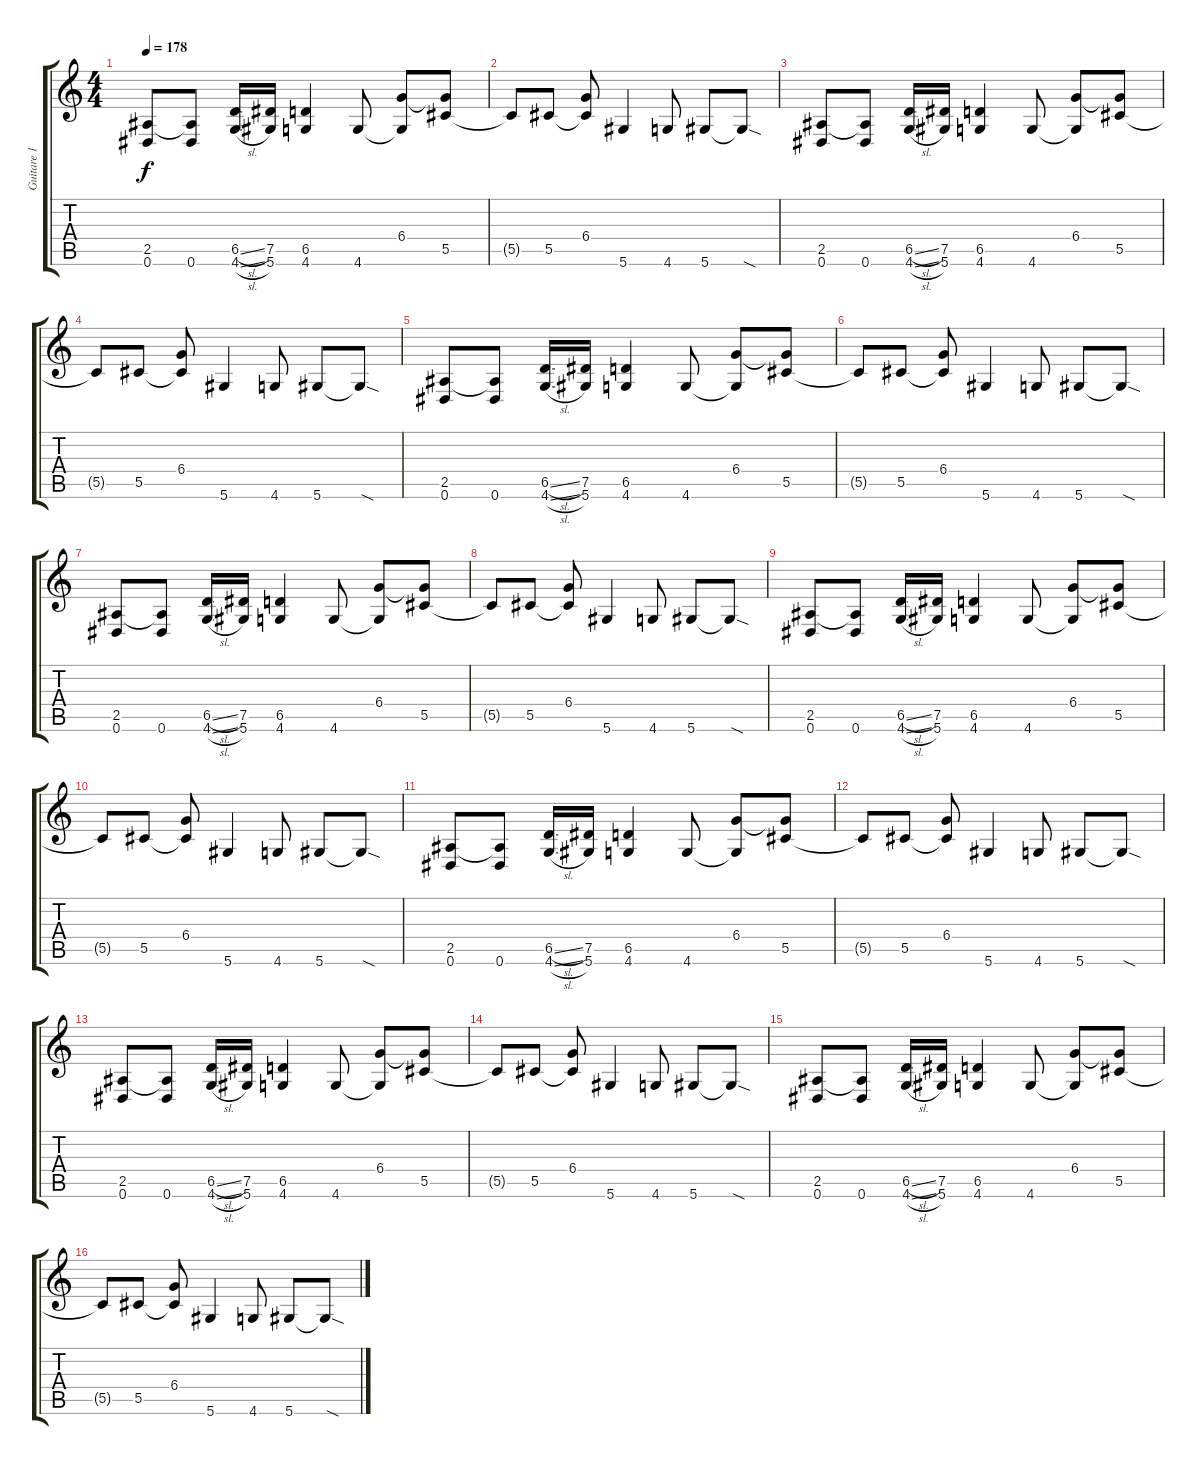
\track ("Guitare 1" "Guitare 1") {instrument distortionguitar}
\staff {score tabs}
\tuning (Eb4 Bb3 Gb3 Db3 Ab2 Eb2) {hide}
\ts (4 4)
\tempo 178
\clef g2
\ks c
(2.5 0.6).8{dy f} (2.5{t} 0.6).8 (6.5{sl} 4.6{sl}).16 (7.5 5.6).16 (6.5 4.6).4 4.6.8 (6.4 4.6{t}).8 (6.4{t} 5.5).8 |
5.5{t}.8 5.5.8 (6.4 5.5{t}).8 5.6.4 4.6.8 5.6.8 5.6{sod t}.8 |
(2.5 0.6).8 (2.5{t} 0.6).8 (6.5{sl} 4.6{sl}).16 (7.5 5.6).16 (6.5 4.6).4 4.6.8 (6.4 4.6{t}).8 (6.4{t} 5.5).8 |
5.5{t}.8 5.5.8 (6.4 5.5{t}).8 5.6.4 4.6.8 5.6.8 5.6{sod t}.8 |
(2.5 0.6).8 (2.5{t} 0.6).8 (6.5{sl} 4.6{sl}).16 (7.5 5.6).16 (6.5 4.6).4 4.6.8 (6.4 4.6{t}).8 (6.4{t} 5.5).8 |
5.5{t}.8 5.5.8 (6.4 5.5{t}).8 5.6.4 4.6.8 5.6.8 5.6{sod t}.8 |
(2.5 0.6).8 (2.5{t} 0.6).8 (6.5{sl} 4.6{sl}).16 (7.5 5.6).16 (6.5 4.6).4 4.6.8 (6.4 4.6{t}).8 (6.4{t} 5.5).8 |
5.5{t}.8 5.5.8 (6.4 5.5{t}).8 5.6.4 4.6.8 5.6.8 5.6{sod t}.8 |
(2.5 0.6).8 (2.5{t} 0.6).8 (6.5{sl} 4.6{sl}).16 (7.5 5.6).16 (6.5 4.6).4 4.6.8 (6.4 4.6{t}).8 (6.4{t} 5.5).8 |
5.5{t}.8 5.5.8 (6.4 5.5{t}).8 5.6.4 4.6.8 5.6.8 5.6{sod t}.8 |
(2.5 0.6).8 (2.5{t} 0.6).8 (6.5{sl} 4.6{sl}).16 (7.5 5.6).16 (6.5 4.6).4 4.6.8 (6.4 4.6{t}).8 (6.4{t} 5.5).8 |
5.5{t}.8 5.5.8 (6.4 5.5{t}).8 5.6.4 4.6.8 5.6.8 5.6{sod t}.8 |
(2.5 0.6).8 (2.5{t} 0.6).8 (6.5{sl} 4.6{sl}).16 (7.5 5.6).16 (6.5 4.6).4 4.6.8 (6.4 4.6{t}).8 (6.4{t} 5.5).8 |
5.5{t}.8 5.5.8 (6.4 5.5{t}).8 5.6.4 4.6.8 5.6.8 5.6{sod t}.8 |
(2.5 0.6).8 (2.5{t} 0.6).8 (6.5{sl} 4.6{sl}).16 (7.5 5.6).16 (6.5 4.6).4 4.6.8 (6.4 4.6{t}).8 (6.4{t} 5.5).8 |
5.5{t}.8 5.5.8 (6.4 5.5{t}).8 5.6.4 4.6.8 5.6.8 5.6{sod t}.8
